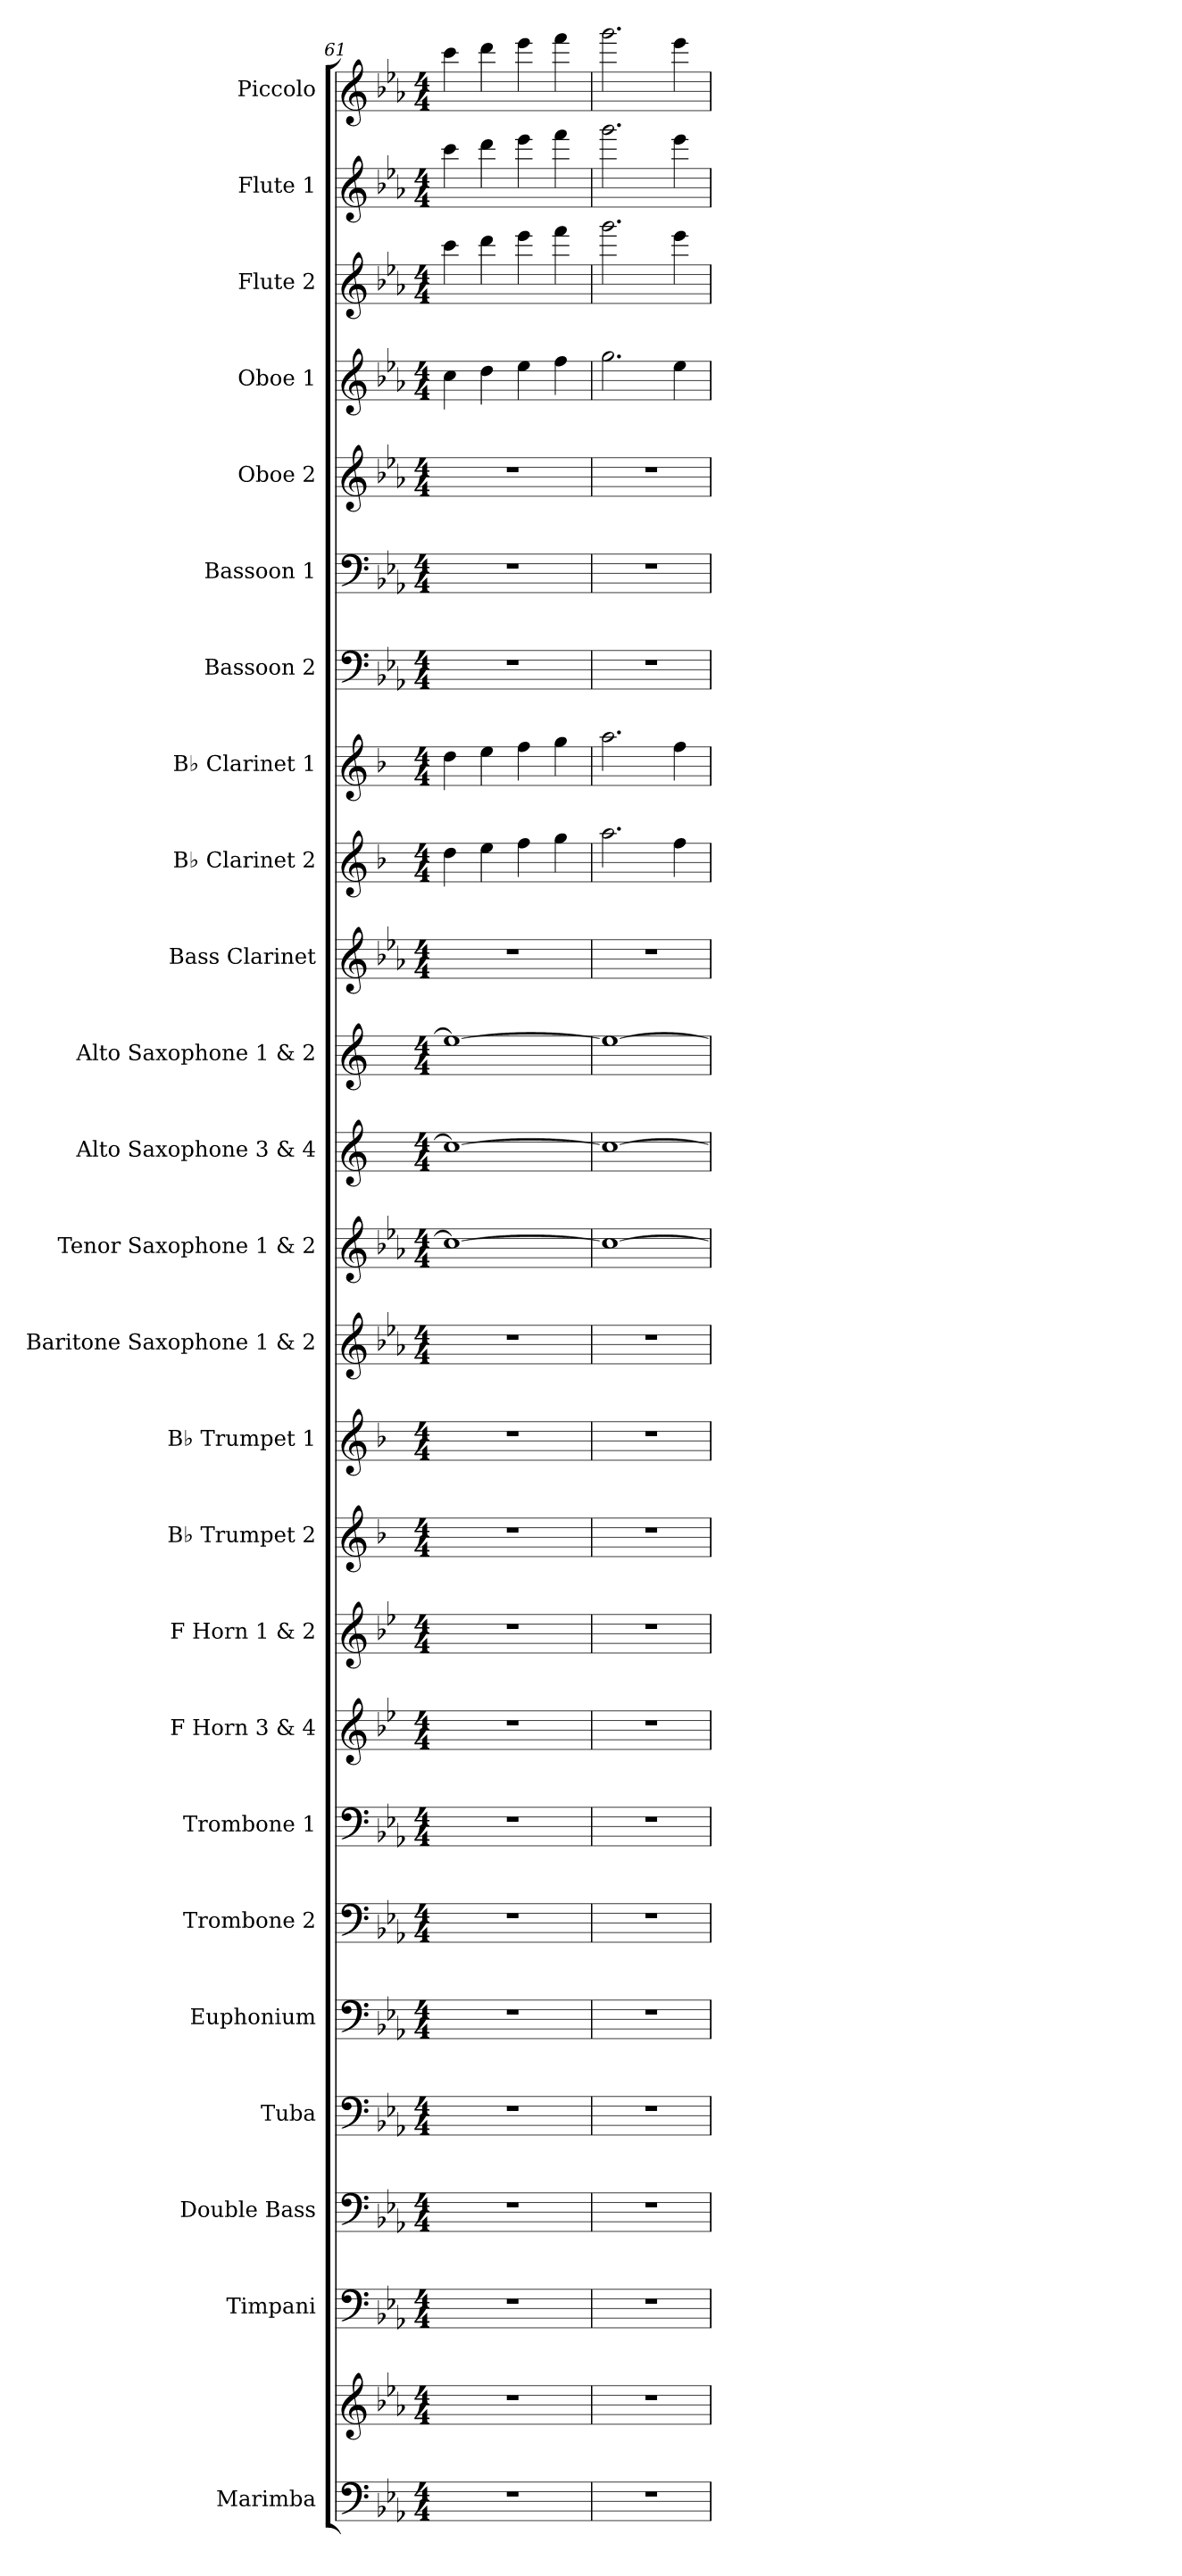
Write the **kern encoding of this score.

**kern	**kern	**kern	**kern	**kern	**kern	**kern	**kern	**kern	**kern	**kern	**kern	**kern	**kern	**kern	**kern	**kern	**kern	**kern	**kern	**kern	**kern	**kern	**kern	**kern	**kern
*part25	*part25	*part24	*part23	*part22	*part21	*part20	*part19	*part18	*part17	*part16	*part15	*part14	*part13	*part12	*part11	*part10	*part9	*part8	*part7	*part6	*part5	*part4	*part3	*part2	*part1
*staff26	*staff25	*staff24	*staff23	*staff22	*staff21	*staff20	*staff19	*staff18	*staff17	*staff16	*staff15	*staff14	*staff13	*staff12	*staff11	*staff10	*staff9	*staff8	*staff7	*staff6	*staff5	*staff4	*staff3	*staff2	*staff1
*I"Marimba	*	*I"Timpani	*I"Double Bass	*I"Tuba	*I"Euphonium	*I"Trombone 2	*I"Trombone 1	*I"F Horn 3 &amp; 4	*I"F Horn 1 &amp; 2	*I"B♭ Trumpet 2	*I"B♭ Trumpet 1	*I"Baritone Saxophone 1 &amp; 2	*I"Tenor Saxophone 1 &amp; 2	*I"Alto Saxophone 3 &amp; 4	*I"Alto Saxophone 1 &amp; 2	*I"Bass Clarinet	*I"B♭ Clarinet 2	*I"B♭ Clarinet 1	*I"Bassoon 2	*I"Bassoon 1	*I"Oboe 2	*I"Oboe 1	*I"Flute 2	*I"Flute 1	*I"Piccolo
*I'Mrm.	*	*I'Timp.	*I'Db.	*I'Tba.	*I'Euph.	*I'Tbn. 2	*I'Tbn. 1	*I'F Hn. 3 4	*I'F Hn. 1 2	*I'B♭ Tpt. 2	*I'B♭ Tpt. 1	*I'Bar. Sax. 1 2	*I'T. Sax. 1 2	*I'A. Sax. 3 4	*I'A. Sax. 1 2	*I'B. Cl.	*I'B♭ Cl. 2	*I'B♭ Cl. 1	*I'Bsn. 2	*I'Bsn. 1	*I'Ob. 2	*I'Ob. 1	*I'Fl. 2	*I'Fl. 1	*I'Picc.
*clefF4	*clefG2	*clefF4	*clefF4	*clefF4	*clefF4	*clefF4	*clefF4	*clefG2	*clefG2	*clefG2	*clefG2	*clefG2	*clefG2	*clefG2	*clefG2	*clefG2	*clefG2	*clefG2	*clefF4	*clefF4	*clefG2	*clefG2	*clefG2	*clefG2	*clefG2
*	*	*	*ITrd7c12	*	*	*	*	*ITrd4c7	*ITrd4c7	*ITrd1c2	*ITrd1c2	*ITrd12c21	*ITrd8c14	*ITrd5c9	*ITrd5c9	*ITrd8c14	*ITrd1c2	*ITrd1c2	*	*	*	*	*	*	*ITrd-7c-12
*k[b-e-a-]	*k[b-e-a-]	*k[b-e-a-]	*k[b-e-a-]	*k[b-e-a-]	*k[b-e-a-]	*k[b-e-a-]	*k[b-e-a-]	*k[b-e-a-]	*k[b-e-a-]	*k[b-e-a-]	*k[b-e-a-]	*k[b-e-a-]	*k[b-e-a-]	*k[b-e-a-]	*k[b-e-a-]	*k[b-e-a-]	*k[b-e-a-]	*k[b-e-a-]	*k[b-e-a-]	*k[b-e-a-]	*k[b-e-a-]	*k[b-e-a-]	*k[b-e-a-]	*k[b-e-a-]	*k[b-e-a-]
*M4/4	*M4/4	*M4/4	*M4/4	*M4/4	*M4/4	*M4/4	*M4/4	*M4/4	*M4/4	*M4/4	*M4/4	*M4/4	*M4/4	*M4/4	*M4/4	*M4/4	*M4/4	*M4/4	*M4/4	*M4/4	*M4/4	*M4/4	*M4/4	*M4/4	*M4/4
=61	=61	=61	=61	=61	=61	=61	=61	=61	=61	=61	=61	=61	=61	=61	=61	=61	=61	=61	=61	=61	=61	=61	=61	=61	=61
1r	1r	1r	1r	1r	1r	1r	1r	1r	1r	1r	1r	1r	1c_	1e-_	1g_	1r	4cc\	4cc\	1r	1r	1r	4cc\	4ccc\	4ccc\	4cccc\
.	.	.	.	.	.	.	.	.	.	.	.	.	.	.	.	.	4dd\	4dd\	.	.	.	4dd\	4ddd\	4ddd\	4dddd\
.	.	.	.	.	.	.	.	.	.	.	.	.	.	.	.	.	4ee-\	4ee-\	.	.	.	4ee-\	4eee-\	4eee-\	4eeee-\
.	.	.	.	.	.	.	.	.	.	.	.	.	.	.	.	.	4ff\	4ff\	.	.	.	4ff\	4fff\	4fff\	4ffff\
=62	=62	=62	=62	=62	=62	=62	=62	=62	=62	=62	=62	=62	=62	=62	=62	=62	=62	=62	=62	=62	=62	=62	=62	=62	=62
1r	1r	1r	1r	1r	1r	1r	1r	1r	1r	1r	1r	1r	1c_	1e-_	1g_	1r	2.gg\	2.gg\	1r	1r	1r	2.gg\	2.ggg\	2.ggg\	2.gggg\
.	.	.	.	.	.	.	.	.	.	.	.	.	.	.	.	.	4ee-\	4ee-\	.	.	.	4ee-\	4eee-\	4eee-\	4eeee-\
=	=	=	=	=	=	=	=	=	=	=	=	=	=	=	=	=	=	=	=	=	=	=	=	=	=
*-	*-	*-	*-	*-	*-	*-	*-	*-	*-	*-	*-	*-	*-	*-	*-	*-	*-	*-	*-	*-	*-	*-	*-	*-	*-
